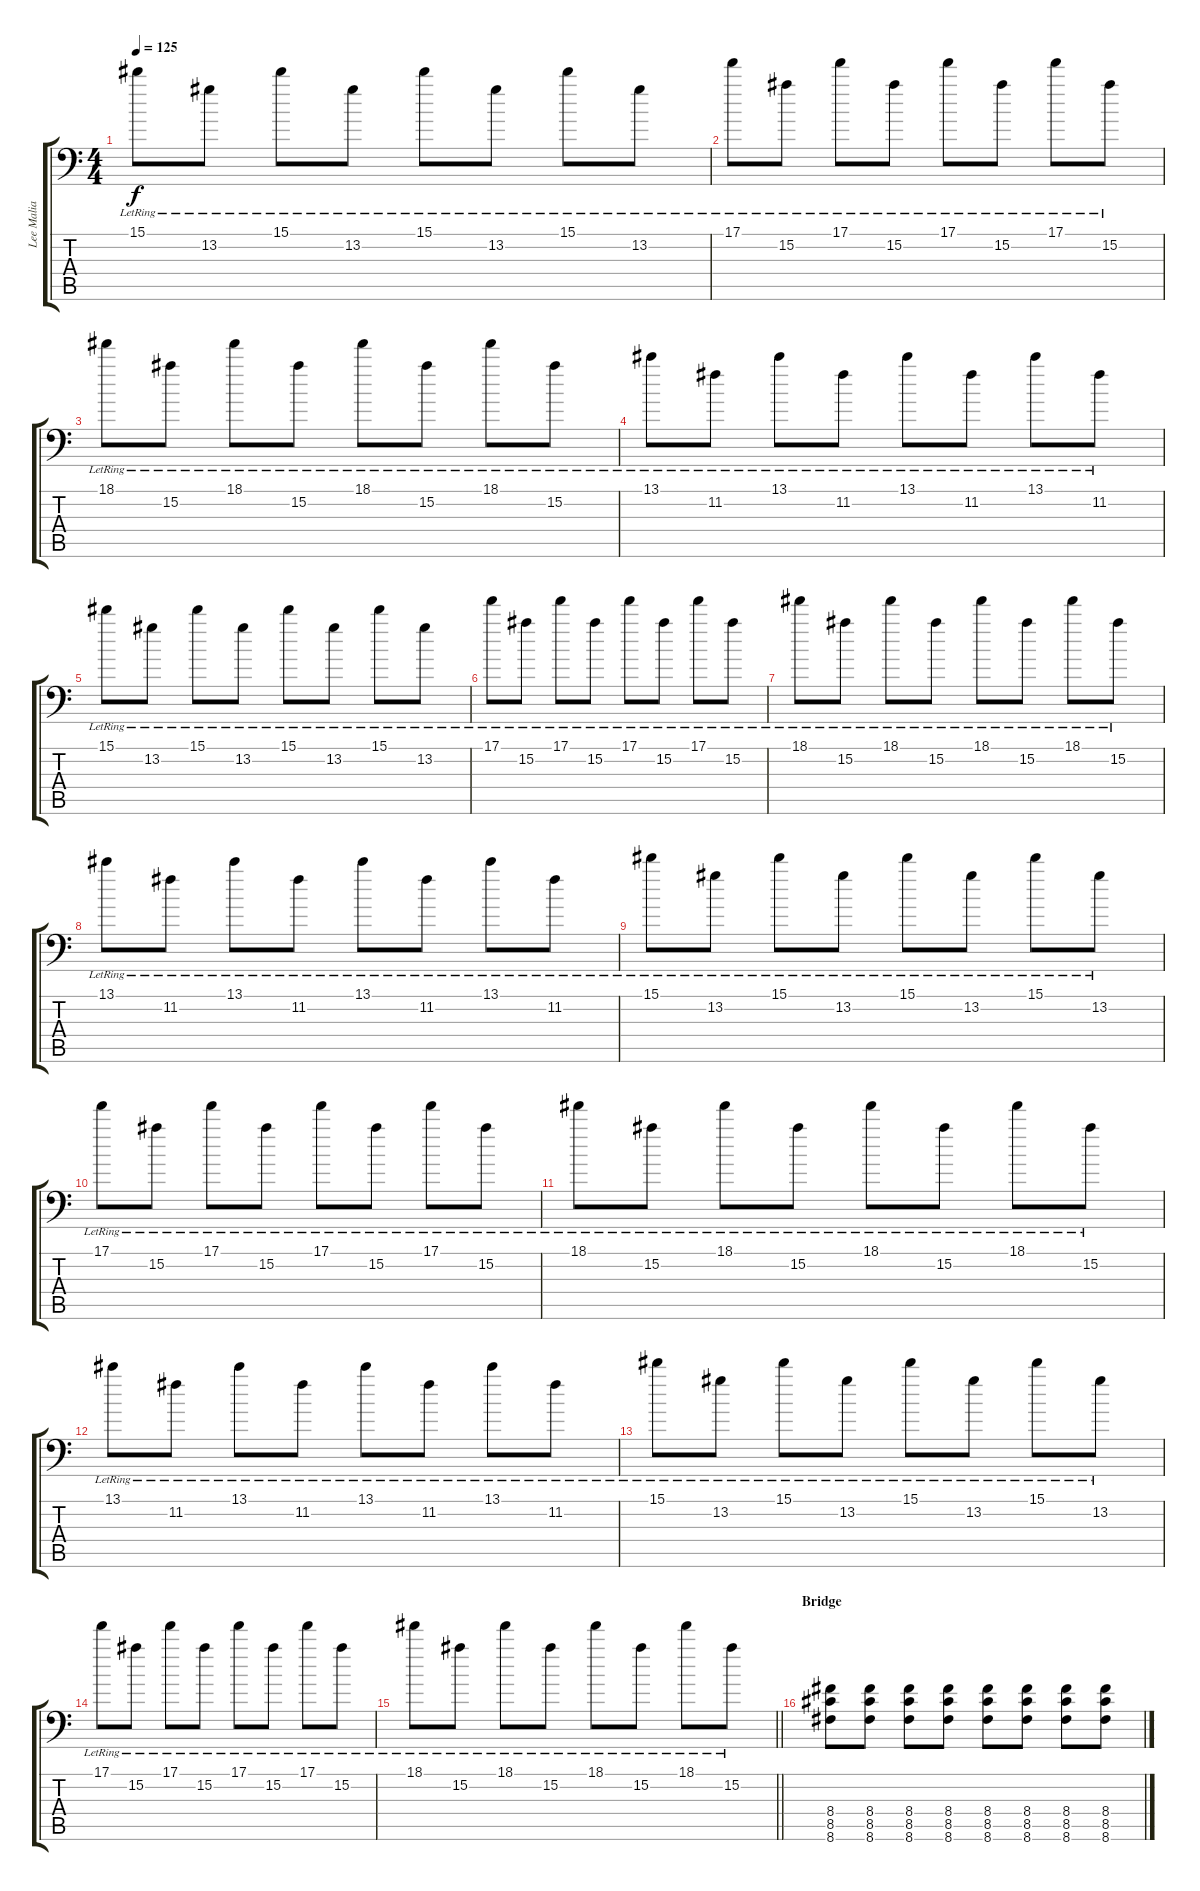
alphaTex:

\track ("Lee Malia" "Lee Malia") {instrument distortionguitar}
\staff {score tabs}
\tuning (C4 G3 Eb3 Bb2 F2 Bb1) {hide}
\ts (4 4)
\tempo 125
\clef f4
\ks c
15.1{lr}.8{dy f} 13.2{lr}.8 15.1{lr}.8 13.2{lr}.8 15.1{lr}.8 13.2{lr}.8 15.1{lr}.8 13.2{lr}.8 |
17.1{lr}.8 15.2{lr}.8 17.1{lr}.8 15.2{lr}.8 17.1{lr}.8 15.2{lr}.8 17.1{lr}.8 15.2{lr}.8 |
18.1{lr}.8 15.2{lr}.8 18.1{lr}.8 15.2{lr}.8 18.1{lr}.8 15.2{lr}.8 18.1{lr}.8 15.2{lr}.8 |
13.1{lr}.8 11.2{lr}.8 13.1{lr}.8 11.2{lr}.8 13.1{lr}.8 11.2{lr}.8 13.1{lr}.8 11.2{lr}.8 |
15.1{lr}.8 13.2{lr}.8 15.1{lr}.8 13.2{lr}.8 15.1{lr}.8 13.2{lr}.8 15.1{lr}.8 13.2{lr}.8 |
17.1{lr}.8 15.2{lr}.8 17.1{lr}.8 15.2{lr}.8 17.1{lr}.8 15.2{lr}.8 17.1{lr}.8 15.2{lr}.8 |
18.1{lr}.8 15.2{lr}.8 18.1{lr}.8 15.2{lr}.8 18.1{lr}.8 15.2{lr}.8 18.1{lr}.8 15.2{lr}.8 |
13.1{lr}.8 11.2{lr}.8 13.1{lr}.8 11.2{lr}.8 13.1{lr}.8 11.2{lr}.8 13.1{lr}.8 11.2{lr}.8 |
15.1{lr}.8 13.2{lr}.8 15.1{lr}.8 13.2{lr}.8 15.1{lr}.8 13.2{lr}.8 15.1{lr}.8 13.2{lr}.8 |
17.1{lr}.8 15.2{lr}.8 17.1{lr}.8 15.2{lr}.8 17.1{lr}.8 15.2{lr}.8 17.1{lr}.8 15.2{lr}.8 |
18.1{lr}.8 15.2{lr}.8 18.1{lr}.8 15.2{lr}.8 18.1{lr}.8 15.2{lr}.8 18.1{lr}.8 15.2{lr}.8 |
13.1{lr}.8 11.2{lr}.8 13.1{lr}.8 11.2{lr}.8 13.1{lr}.8 11.2{lr}.8 13.1{lr}.8 11.2{lr}.8 |
15.1{lr}.8 13.2{lr}.8 15.1{lr}.8 13.2{lr}.8 15.1{lr}.8 13.2{lr}.8 15.1{lr}.8 13.2{lr}.8 |
17.1{lr}.8 15.2{lr}.8 17.1{lr}.8 15.2{lr}.8 17.1{lr}.8 15.2{lr}.8 17.1{lr}.8 15.2{lr}.8 |
\barLineRight lightlight
18.1{lr}.8 15.2{lr}.8 18.1{lr}.8 15.2{lr}.8 18.1{lr}.8 15.2{lr}.8 18.1{lr}.8 15.2{lr}.8 |
\section ("" "Bridge")
(8.4 8.5 8.6).8{volume 16 balance 11 instrument distortionguitar} (8.4 8.5 8.6).8 (8.4 8.5 8.6).8 (8.4 8.5 8.6).8 (8.4 8.5 8.6).8 (8.4 8.5 8.6).8 (8.4 8.5 8.6).8 (8.4 8.5 8.6).8
